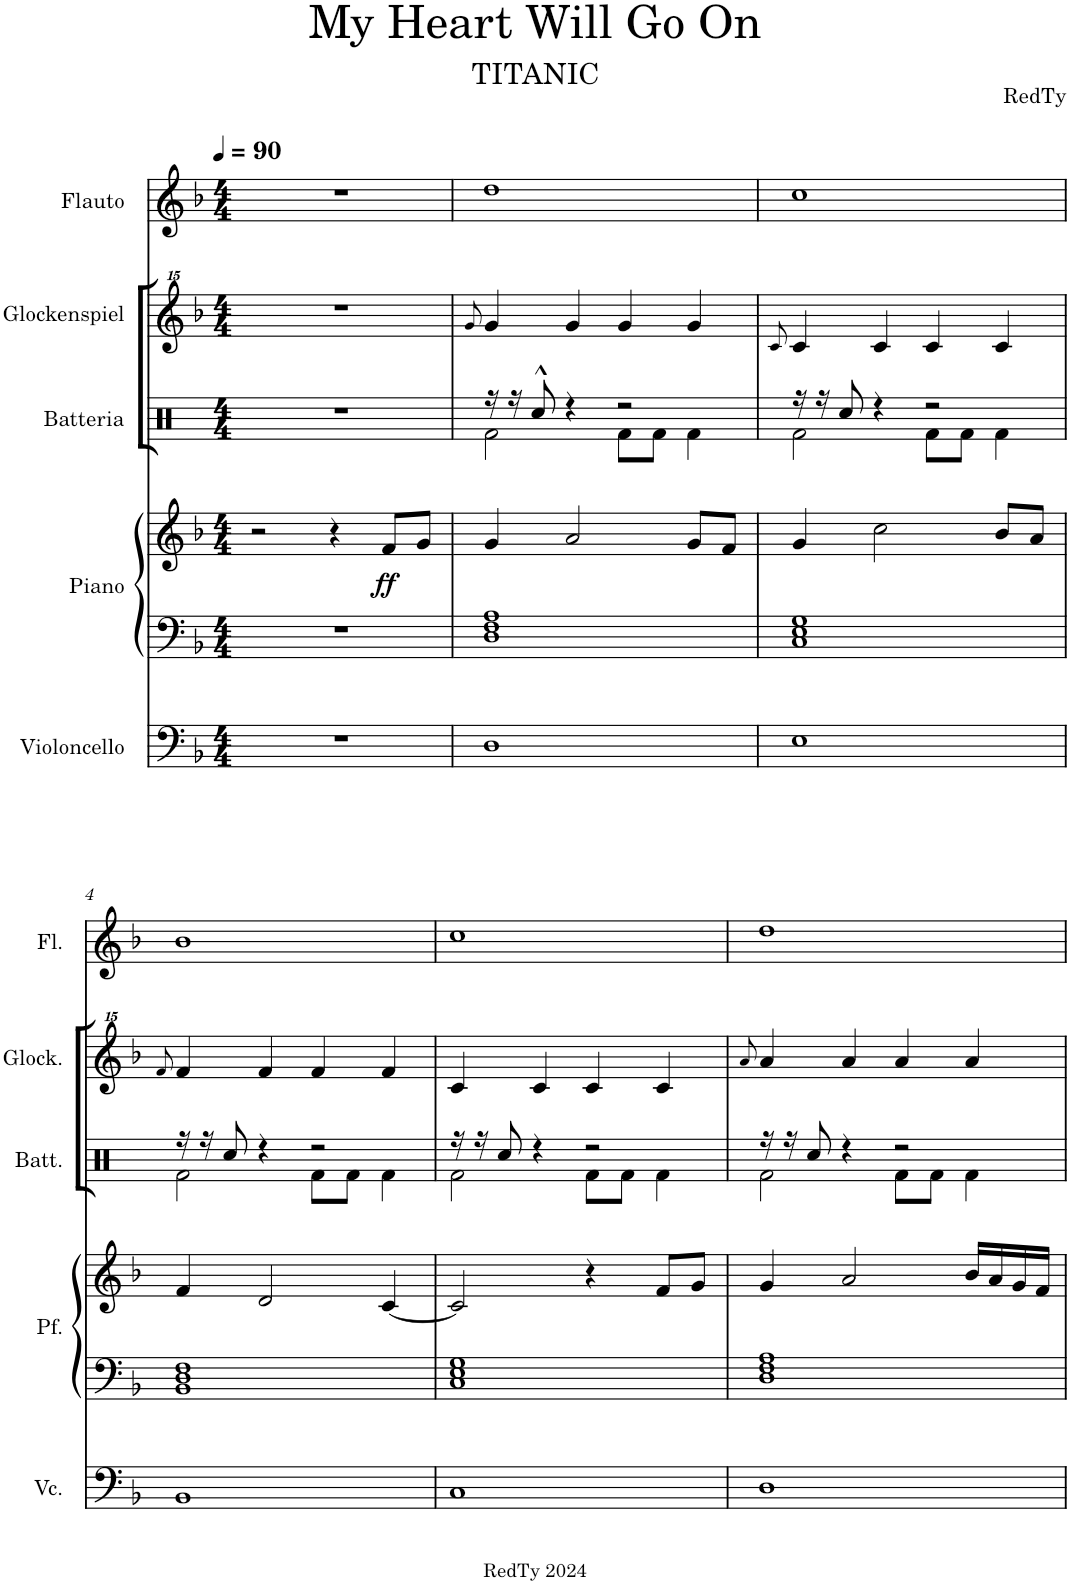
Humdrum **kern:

**kern	**kern	**kern	**dynam	**kern	**kern	**kern
*part5	*part4	*part4	*part4	*part3	*part2	*part1
*staff6	*staff5	*staff4	*staff4/5	*staff3	*staff2	*staff1
*I"Violoncello	*I"Piano	*	*	*I"Batteria	*I"Glockenspiel	*I"Flauto
*I'Vc.	*	*	*	*I'Batt.	*I'Glock.	*I'Fl.
*clefF4	*clefF4	*clefG2	*	*clefX	*clefG^^2	*clefG2
*k[b-]	*k[b-]	*k[b-]	*	*k[]	*k[b-]	*k[b-]
*M4/4	*M4/4	*M4/4	*	*M4/4	*M4/4	*M4/4
*MM90	*MM90	*MM90	*	*MM90	*MM90	*MM90
=1	=1	=1	=1	=1	=1	=1
1r	1r	2r	.	1r	1r	1r
.	.	4r	.	.	.	.
!	!	!	!LO:DY:b	!	!	!
.	.	8f/L	ff	.	.	.
.	.	8g/J	.	.	.	.
=2	=2	=2	=2	=2	=2	=2
.	.	.	.	.	8qggg/	.
*	*	*	*	*^	*	*
1D	1D 1F 1A	4g/	.	16r	2Rf\	4ggg/	1dd
.	.	.	.	16r	.	.	.
.	.	.	.	8Rcc^^/	.	.	.
.	.	2a/	.	4r	.	4ggg/	.
.	.	.	.	2r	8Rf\L	4ggg/	.
.	.	.	.	.	8Rf\J	.	.
.	.	8g/L	.	.	4Rf\	4ggg/	.
.	.	8f/J	.	.	.	.	.
=3	=3	=3	=3	=3	=3	=3	=3
.	.	.	.	.	.	8qccc/	.
1E	1C 1E 1G	4g/	.	16r	2Rf\	4ccc/	1cc
.	.	.	.	16r	.	.	.
.	.	.	.	8Rcc/	.	.	.
.	.	2cc\	.	4r	.	4ccc/	.
.	.	.	.	2r	8Rf\L	4ccc/	.
.	.	.	.	.	8Rf\J	.	.
.	.	8b-/L	.	.	4Rf\	4ccc/	.
.	.	8a/J	.	.	.	.	.
!!LO:LB:g=z
=4	=4	=4	=4	=4	=4	=4	=4
.	.	.	.	.	.	8qfff/	.
1BB-	1BB- 1D 1F	4f/	.	16r	2Rf\	4fff/	1b-
.	.	.	.	16r	.	.	.
.	.	.	.	8Rcc/	.	.	.
.	.	2d/	.	4r	.	4fff/	.
.	.	.	.	2r	8Rf\L	4fff/	.
.	.	.	.	.	8Rf\J	.	.
.	.	[4c/	.	.	4Rf\	4fff/	.
=5	=5	=5	=5	=5	=5	=5	=5
1C	1C 1E 1G	2c/]	.	16r	2Rf\	4ccc/	1cc
.	.	.	.	16r	.	.	.
.	.	.	.	8Rcc/	.	.	.
.	.	.	.	4r	.	4ccc/	.
.	.	4r	.	2r	8Rf\L	4ccc/	.
.	.	.	.	.	8Rf\J	.	.
.	.	8f/L	.	.	4Rf\	4ccc/	.
.	.	8g/J	.	.	.	.	.
=6	=6	=6	=6	=6	=6	=6	=6
.	.	.	.	.	.	8qaaa/	.
1D	1D 1F 1A	4g/	.	16r	2Rf\	4aaa/	1dd
.	.	.	.	16r	.	.	.
.	.	.	.	8Rcc/	.	.	.
.	.	2a/	.	4r	.	4aaa/	.
.	.	.	.	2r	8Rf\L	4aaa/	.
.	.	.	.	.	8Rf\J	.	.
.	.	16b-/LL	.	.	4Rf\	4aaa/	.
.	.	16a/	.	.	.	.	.
.	.	16g/	.	.	.	.	.
.	.	16f/JJ	.	.	.	.	.
*	*	*	*	*v	*v	*	*
=	=	=	=	=	=	=
*-	*-	*-	*-	*-	*-	*-
